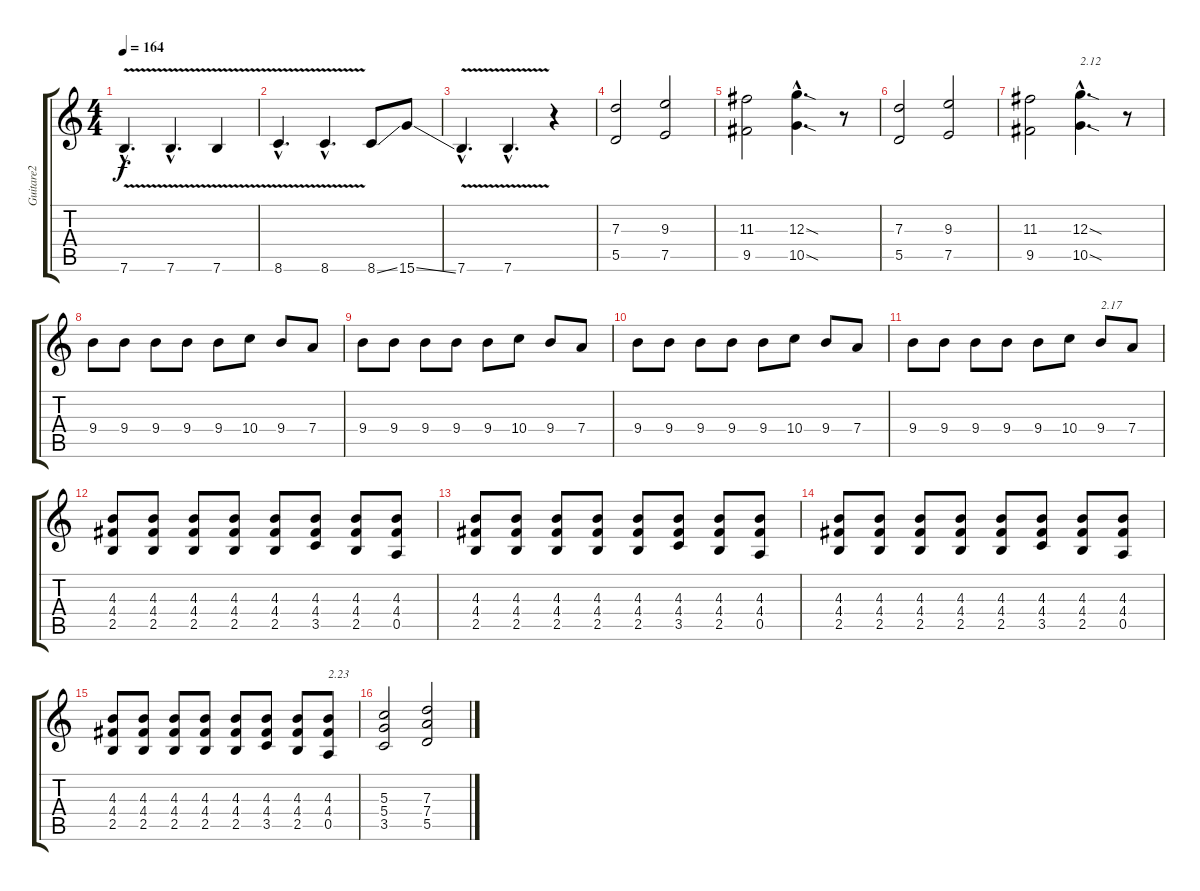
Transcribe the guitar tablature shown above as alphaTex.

\track ("Guitare2" "Guitare2") {instrument distortionguitar}
\staff {score tabs}
\tuning (E4 B3 G3 D3 A2 E2) {hide}
\ts (4 4)
\tempo 164
\clef g2
\ks c
7.6{v hac}.4{d dy f} 7.6{v hac}.4{d} 7.6{v}.4 |
8.6{v hac}.4{d} 8.6{v hac}.4{d} 8.6{ss}.8 15.6{ss}.8 |
7.6{v hac}.4{d} 7.6{v hac}.4{d} r.4 |
(7.3 5.5).2 (9.3 7.5).2 |
(11.3 9.5).2 (12.3{sod hac} 10.5{sod hac}).4{d} r.8 |
(7.3 5.5).2 (9.3 7.5).2 |
(11.3 9.5).2 (12.3{sod hac} 10.5{sod hac}).4{d txt "2.12"} r.8 |
9.4.8 9.4.8 9.4.8 9.4.8 9.4.8 10.4.8 9.4.8 7.4.8 |
9.4.8 9.4.8 9.4.8 9.4.8 9.4.8 10.4.8 9.4.8 7.4.8 |
9.4.8 9.4.8 9.4.8 9.4.8 9.4.8 10.4.8 9.4.8 7.4.8 |
9.4.8 9.4.8 9.4.8 9.4.8 9.4.8 10.4.8 9.4.8{txt "2.17"} 7.4.8 |
(4.3 4.4 2.5).8 (4.3 4.4 2.5).8 (4.3 4.4 2.5).8 (4.3 4.4 2.5).8 (4.3 4.4 2.5).8 (4.3 4.4 3.5).8 (4.3 4.4 2.5).8 (4.3 4.4 0.5).8 |
(4.3 4.4 2.5).8 (4.3 4.4 2.5).8 (4.3 4.4 2.5).8 (4.3 4.4 2.5).8 (4.3 4.4 2.5).8 (4.3 4.4 3.5).8 (4.3 4.4 2.5).8 (4.3 4.4 0.5).8 |
(4.3 4.4 2.5).8 (4.3 4.4 2.5).8 (4.3 4.4 2.5).8 (4.3 4.4 2.5).8 (4.3 4.4 2.5).8 (4.3 4.4 3.5).8 (4.3 4.4 2.5).8 (4.3 4.4 0.5).8 |
(4.3 4.4 2.5).8 (4.3 4.4 2.5).8 (4.3 4.4 2.5).8 (4.3 4.4 2.5).8 (4.3 4.4 2.5).8 (4.3 4.4 3.5).8 (4.3 4.4 2.5).8 (4.3 4.4 0.5).8{txt "2.23"} |
(5.3 5.4 3.5).2 (7.3 7.4 5.5).2
